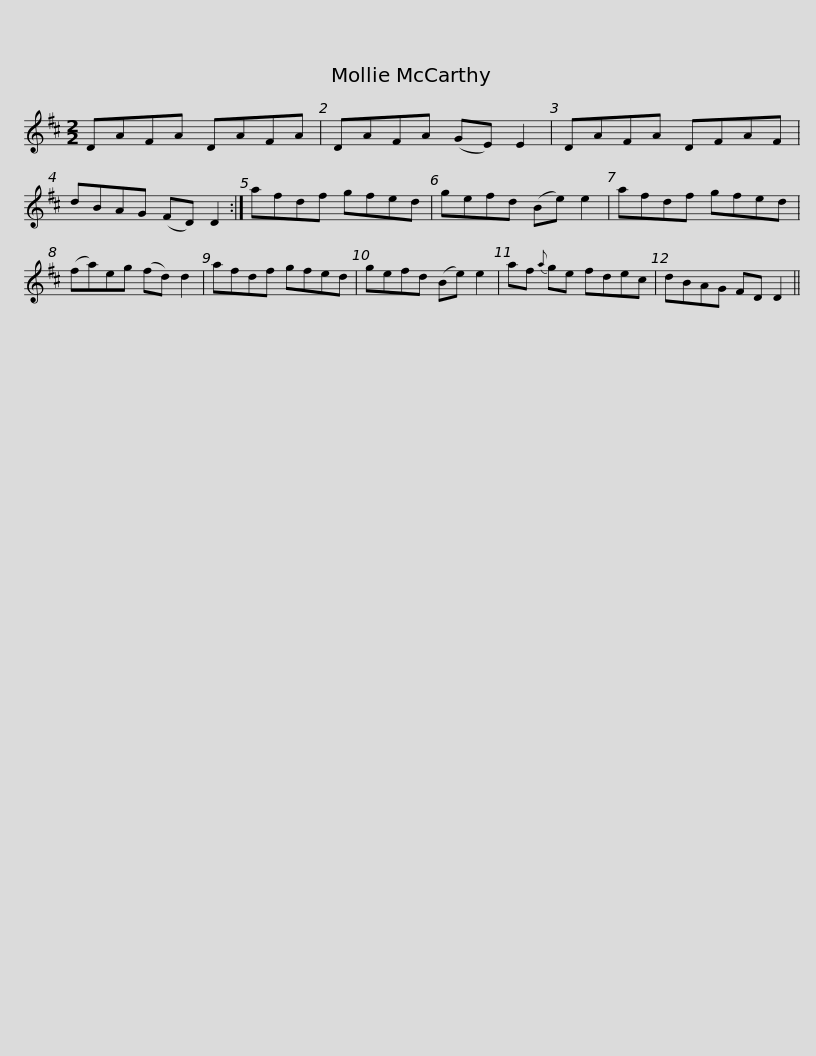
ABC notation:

X:1
L:1/8
M:2/2
I:linebreak $
K:D
V:1 treble
V:1
 DAFA DAFA | DAFA (GE) E2 | DAFA DFAF | dBAG (FD) D2 :| afdf gfed |$ %5
 gefd (Be) e2 | afdf gfed | (fa)eg (fd) d2 | afdf gfed | gefd (Be) e2 |$ %10
 af{a} ge fdec | dBAG FD D2 || %12
